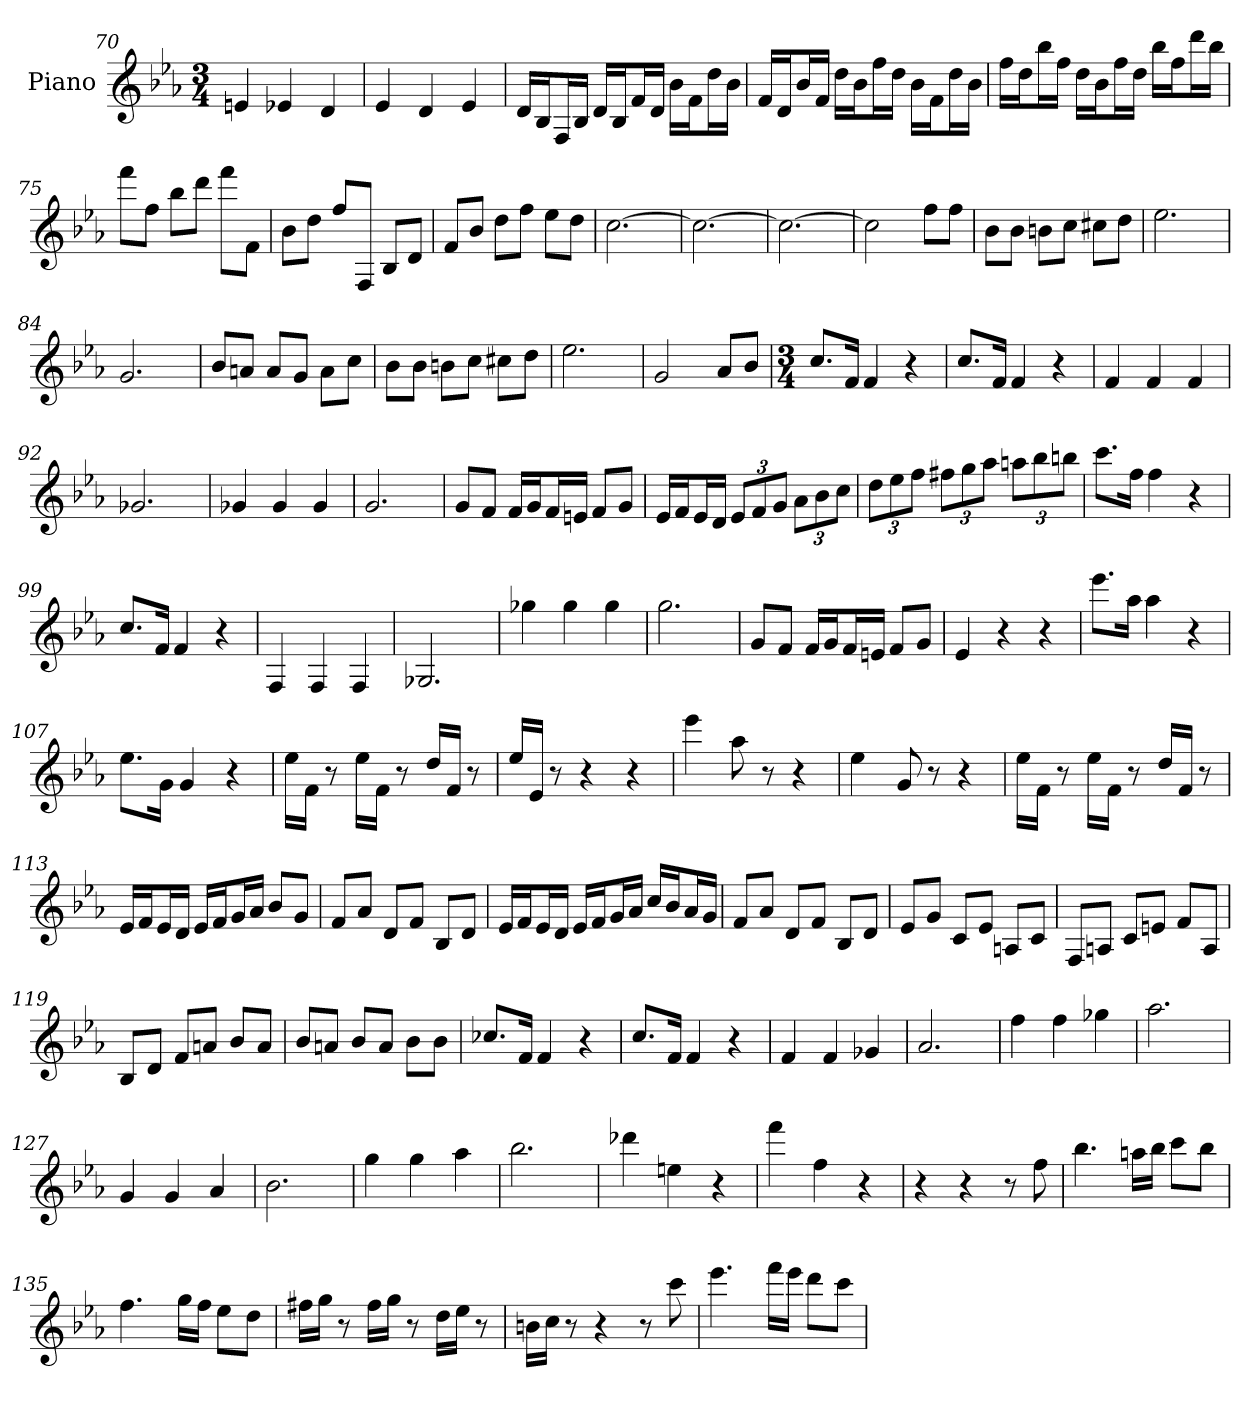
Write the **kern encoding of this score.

**kern
*part1
*staff1
*I"Piano
*I'Pno
*clefG2
*k[b-e-a-]
*E-:
*M3/4
=70
4en
4e-X
4d
=71
4e-
4d
4e-
=72
16d/LL
16B-/J
16F/L
16B-/JJ
16d/LL
16B-/J
16f/L
16d/JJ
16b-\LL
16f\J
16dd\L
16b-\JJ
=73
16f/LL
16d/J
16b-/L
16f/JJ
16dd\LL
16b-\J
16ff\L
16dd\JJ
16b-\LL
16f\J
16dd\L
16b-\JJ
=74
16ff\LL
16dd\J
16bb-\L
16ff\JJ
16dd\LL
16b-\J
16ff\L
16dd\JJ
16bb-\LL
16ff\J
16ddd\L
16bb-\JJ
=75
8fff\L
8ff\J
8bb-\L
8ddd\J
8fff\L
8f\J
=76
8b-\L
8dd\J
8ff/L
8F/J
8B-/L
8d/J
=77
8f/L
8b-/J
8dd\L
8ff\J
8ee-\L
8dd\J
=78
[2.cc
=79
2.cc_
=80
2.cc_
=81
2cc]
8ff\L
8ff\J
=82
8b-\L
8b-\J
8bn\L
8cc\J
8cc#X\L
8dd\J
=83
2.ee-
=84
2.g
=85
8b-/L
8an/J
8a/L
8g/J
8a\L
8cc\J
=86
8b-\L
8b-\J
8bn\L
8cc\J
8cc#X\L
8dd\J
=87
2.ee-
=88
2g
8a-/L
8b-/J
=89
*M3/4
8.cc/L
16f/Jk
4f
4r
=90
8.cc/L
16f/Jk
4f
4r
=91
4f
4f
4f
=92
2.g-X
=93
4g-X
4g-
4g-
=94
2.g
=95
8g/L
8f/J
16f/LL
16g/J
16f/L
16en/JJ
8f/L
8g/J
=96
16e-/LL
16f/J
16e-/L
16d/JJ
12e-/L
12f/
12g/J
12a-\L
12b-\
12cc\J
=97
12dd\L
12ee-\
12ff\J
12ff#X\L
12gg\
12aa-\J
12aan\L
12bb-\
12bbn\J
=98
8.ccc\L
16ff\Jk
4ff
4r
=99
8.cc/L
16f/Jk
4f
4r
=100
4F
4F
4F
=101
2.G-X
=102
4gg-X
4gg-
4gg-
=103
2.gg
=104
8g/L
8f/J
16f/LL
16g/J
16f/L
16en/JJ
8f/L
8g/J
=105
4e-
4r
4r
=106
8.eee-\L
16aa-\Jk
4aa-
4r
=107
8.ee-\L
16g\Jk
4g
4r
=108
16ee-\LL
16f\JJ
8r
16ee-\LL
16f\JJ
8r
16dd/LL
16f/JJ
8r
=109
16ee-/LL
16e-/JJ
8r
4r
4r
=110
4eee-
8aa-
8r
4r
=111
4ee-
8g
8r
4r
=112
16ee-\LL
16f\JJ
8r
16ee-\LL
16f\JJ
8r
16dd/LL
16f/JJ
8r
=113
16e-/LL
16f/J
16e-/L
16d/JJ
16e-/LL
16f/J
16g/L
16a-/JJ
8b-/L
8g/J
=114
8f/L
8a-/J
8d/L
8f/J
8B-/L
8d/J
=115
16e-/LL
16f/J
16e-/L
16d/JJ
16e-/LL
16f/J
16g/L
16a-/JJ
16cc/LL
16b-/J
16a-/L
16g/JJ
=116
8f/L
8a-/J
8d/L
8f/J
8B-/L
8d/J
=117
8e-/L
8g/J
8c/L
8e-/J
8An/L
8c/J
=118
8F/L
8An/J
8c/L
8en/J
8f/L
8A/J
=119
8B-/L
8d/J
8f/L
8an/J
8b-/L
8a/J
=120
8b-/L
8an/J
8b-/L
8a/J
8b-\L
8b-\J
=121
8.cc-X/L
16f/Jk
4f
4r
=122
8.cc/L
16f/Jk
4f
4r
=123
4f
4f
4g-X
=124
2.a-
=125
4ff
4ff
4gg-X
=126
2.aa-
=127
4g
4g
4a-
=128
2.b-
=129
4gg
4gg
4aa-
=130
2.bb-
=131
4ddd-X
4een
4r
=132
4fff
4ff
4r
=133
4r
4r
8r
8ff
=134
4.bb-
16aan\LL
16bb-\JJ
8ccc\L
8bb-\J
=135
4.ff
16gg\LL
16ff\JJ
8ee-\L
8dd\J
=136
16ff#X\LL
16gg\JJ
8r
16ff#\LL
16gg\JJ
8r
16dd\LL
16ee-\JJ
8r
=137
16bn\LL
16cc\JJ
8r
4r
8r
8ccc
=138
4.eee-
16fff\LL
16eee-\JJ
8ddd\L
8ccc\J
=
*-
